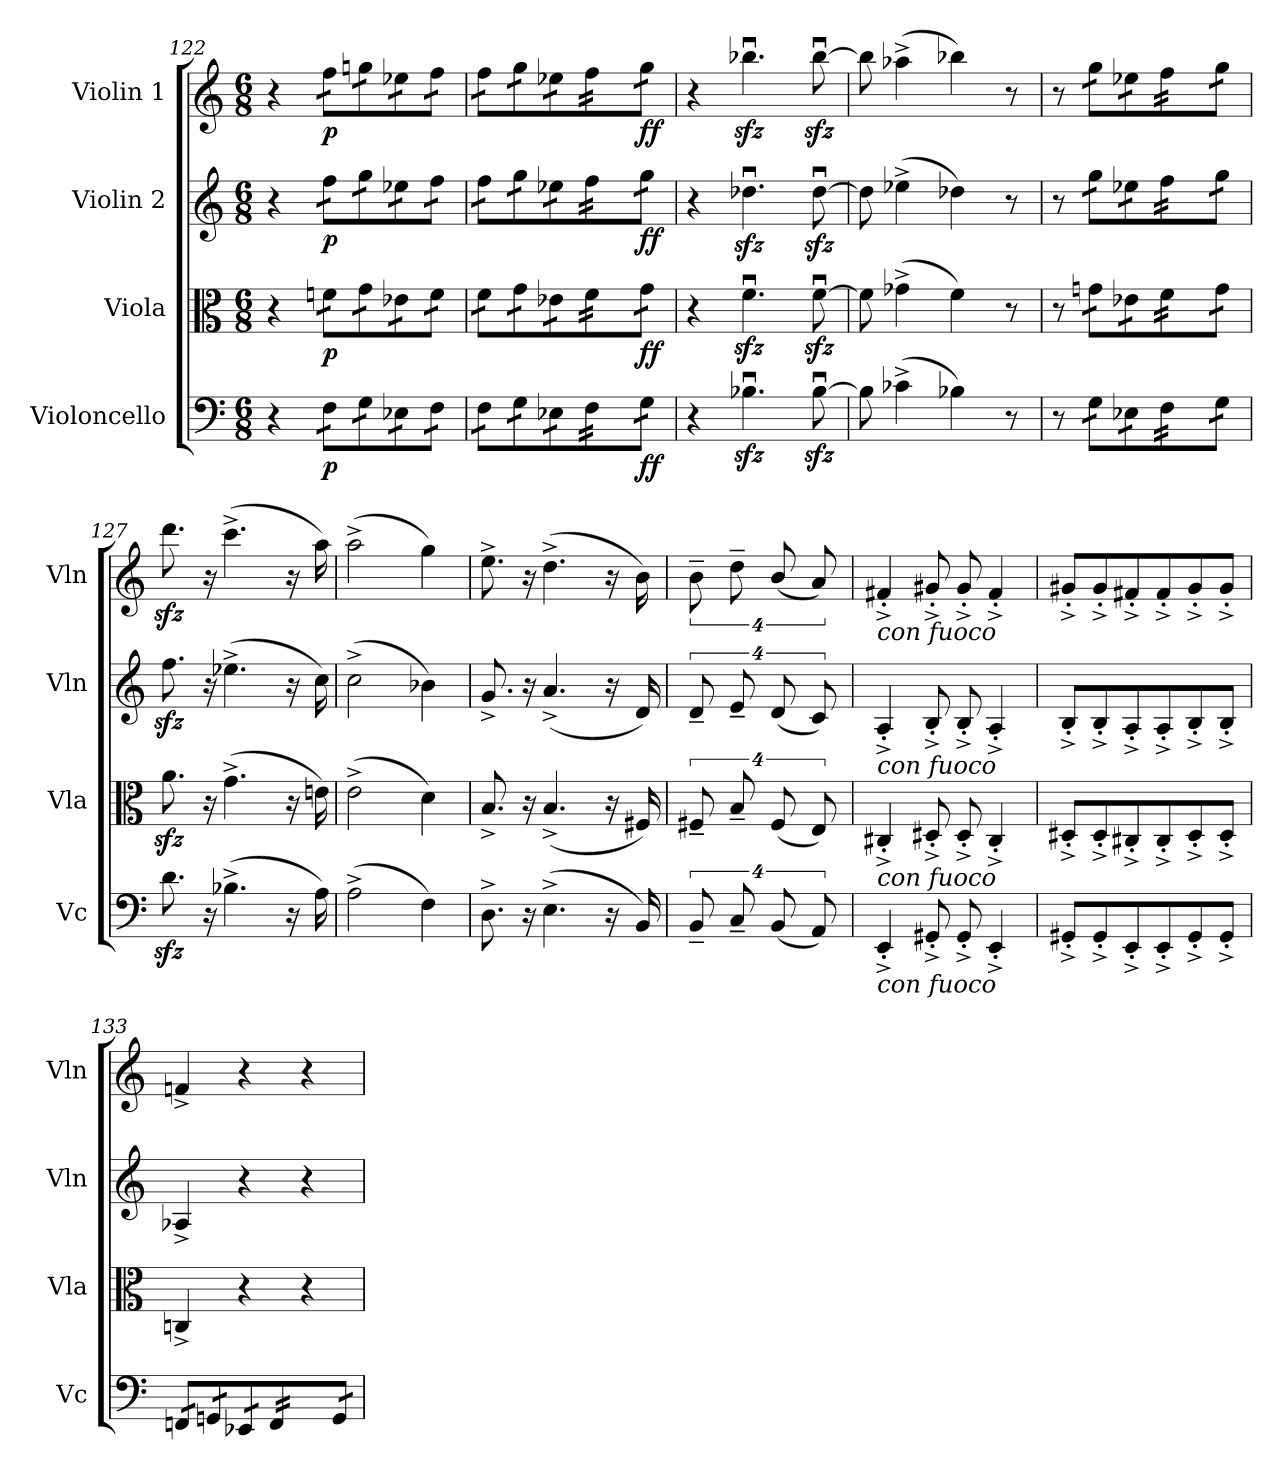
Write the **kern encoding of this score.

**kern	**dynam	**kern	**dynam	**kern	**dynam	**kern	**dynam
*part4	*part4	*part3	*part3	*part2	*part2	*part1	*part1
*staff4	*staff4	*staff3	*staff3	*staff2	*staff2	*staff1	*staff1
*I"Violoncello	*	*I"Viola	*	*I"Violin 2	*	*I"Violin 1	*
*I'Vc	*	*I'Vla	*	*I'Vln	*	*I'Vln	*
*clefF4	*	*clefC3	*	*clefG2	*	*clefG2	*
*k[]	*	*k[]	*	*k[]	*	*k[]	*
*M6/8	*	*M6/8	*	*M6/8	*	*M6/8	*
=122	=122	=122	=122	=122	=122	=122	=122
4r	.	4r	.	4r	.	4r	.
!	!LO:DY:b	!	!LO:DY:b	!	!LO:DY:b	!	!LO:DY:b
*tremolo	*	*	*	*	*	*	*
*	*	*tremolo	*	*	*	*	*
*	*	*	*	*tremolo	*	*	*
*	*	*	*	*	*	*tremolo	*
16F\LL	p	16fn\LL	p	16ff\LL	p	16ff\LL	p
16F\	.	16fn\	.	16ff\	.	16ff\	.
16G\	.	16g\	.	16gg\	.	16ggn\	.
16G\	.	16g\	.	16gg\	.	16ggn\	.
16E-X\	.	16e-X\	.	16ee-X\	.	16ee-X\	.
16E-X\	.	16e-X\	.	16ee-X\	.	16ee-X\	.
16F\	.	16f\	.	16ff\	.	16ff\	.
16F\JJ	.	16f\JJ	.	16ff\JJ	.	16ff\JJ	.
=123	=123	=123	=123	=123	=123	=123	=123
16F\LL	.	16f\LL	.	16ff\LL	.	16ff\LL	.
16F\	.	16f\	.	16ff\	.	16ff\	.
16G\	.	16g\	.	16gg\	.	16gg\	.
16G\	.	16g\	.	16gg\	.	16gg\	.
16E-X\	.	16e-X\	.	16ee-X\	.	16ee-X\	.
16E-X\	.	16e-X\	.	16ee-X\	.	16ee-X\	.
16F\	.	16f\	.	16ff\	.	16ff\	.
16F\	.	16f\	.	16ff\	.	16ff\	.
16F\	.	16f\	.	16ff\	.	16ff\	.
16F\	.	16f\	.	16ff\	.	16ff\	.
!	!LO:DY:b	!	!LO:DY:b	!	!LO:DY:b	!	!LO:DY:b
16G\	ff	16g\	ff	16gg\	ff	16gg\	ff
16G\JJ	.	16g\JJ	.	16gg\JJ	.	16gg\JJ	.
*	*	*	*	*	*	*Xtremolo	*
*	*	*	*	*Xtremolo	*	*	*
*	*	*Xtremolo	*	*	*	*	*
*Xtremolo	*	*	*	*	*	*	*
=124	=124	=124	=124	=124	=124	=124	=124
4r	.	4r	.	4r	.	4r	.
4.B-Xzz<u\	.	4.fzz<u\	.	4.dd-Xzz<u\	.	4.bb-Xzz<u\	.
[8B-zz<u\	.	[8fzz<u\	.	[8dd-zz<u\	.	[8bb-zz<u\	.
=125	=125	=125	=125	=125	=125	=125	=125
8B-\]	.	8f\]	.	8dd-\]	.	8bb-\]	.
(>4c-X^\	.	(>4g-X^\	.	(>4ee-X^\	.	(>4aa-X^\	.
4B-X\)	.	4f\)	.	4dd-X\)	.	4bb-X\)	.
8r	.	8r	.	8r	.	8r	.
=126	=126	=126	=126	=126	=126	=126	=126
8r	.	8r	.	8r	.	8r	.
!	!LO:DY:b	!	!	!	!	!	!
!	!LO:DY:n=1:b	!	!LO:DY:b	!	!	!	!
!	!	!	!LO:DY:n=1:b	!	!LO:DY:b	!	!
!	!	!	!	!	!LO:DY:n=1:b	!	!LO:DY:b
!	!	!	!	!	!	!	!LO:DY:n=1:b
*tremolo	*	*	*	*	*	*	*
*	*	*tremolo	*	*	*	*	*
*	*	*	*	*tremolo	*	*	*
*	*	*	*	*	*	*tremolo	*
16G\LL	other-dynamics ff	16gn\LL	other-dynamics ff	16gg\LL	other-dynamics ff	16gg\LL	other-dynamics ff
16G\	.	16gn\	.	16gg\	.	16gg\	.
16E-X\	.	16e-X\	.	16ee-X\	.	16ee-X\	.
16E-X\	.	16e-X\	.	16ee-X\	.	16ee-X\	.
16F\	.	16f\	.	16ff\	.	16ff\	.
16F\	.	16f\	.	16ff\	.	16ff\	.
16F\	.	16f\	.	16ff\	.	16ff\	.
16F\	.	16f\	.	16ff\	.	16ff\	.
16G\	.	16g\	.	16gg\	.	16gg\	.
16G\JJ	.	16g\JJ	.	16gg\JJ	.	16gg\JJ	.
*	*	*	*	*	*	*Xtremolo	*
*	*	*	*	*Xtremolo	*	*	*
*	*	*Xtremolo	*	*	*	*	*
*Xtremolo	*	*	*	*	*	*	*
=127	=127	=127	=127	=127	=127	=127	=127
8.dzz<\	.	8.azz<\	.	8.ffzz<\	.	8.dddzz<\	.
16r	.	16r	.	16r	.	16r	.
(>4.B-X^\	.	(>4.g^\	.	(>4.ee-X^\	.	(>4.ccc^\	.
16r	.	16r	.	16r	.	16r	.
16A\)	.	16en\)	.	16cc\)	.	16aa\)	.
=128	=128	=128	=128	=128	=128	=128	=128
(>2A^\	.	(>2e^\	.	(>2cc^\	.	(>2aa^\	.
4F\)	.	4d\)	.	4b-X\)	.	4gg\)	.
=129	=129	=129	=129	=129	=129	=129	=129
8.D^\	.	8.B^/	.	8.g^/	.	8.ee^\	.
16r	.	16r	.	16r	.	16r	.
(>4.E^\	.	(<4.B^/	.	(<4.a^/	.	(>4.dd^\	.
16r	.	16r	.	16r	.	16r	.
16BB/)	.	16F#X/)	.	16d/)	.	16b\)	.
=130	=130	=130	=130	=130	=130	=130	=130
16%3BB~/	.	16%3F#X~/	.	16%3d~/	.	16%3b~\	.
16%3C~/	.	16%3B~/	.	16%3e~/	.	16%3dd~\	.
(<16%3BB/	.	(<16%3F#/	.	(<16%3d/	.	(<16%3b/	.
16%3AA/)	.	16%3E/)	.	16%3c/)	.	16%3a/)	.
=131	=131	=131	=131	=131	=131	=131	=131
!	!	!	!	!	!	!LO:TX:b:i:t=con fuoco	!
!	!	!	!	!LO:TX:b:i:t=con fuoco	!	!	!
!	!	!LO:TX:b:i:t=con fuoco	!	!	!	!	!
!LO:TX:b:i:t=con fuoco	!	!	!	!	!	!	!
4EE'^/	.	4C#X'^/	.	4A'^/	.	4f#X'^/	.
8GG#X'^/	.	8D#X'^/	.	8B'^/	.	8g#X'^/	.
8GG#'^/	.	8D#'^/	.	8B'^/	.	8g#'^/	.
4EE'^/	.	4C#'^/	.	4A'^/	.	4f#'^/	.
=132	=132	=132	=132	=132	=132	=132	=132
8GG#X'^/L	.	8D#X'^/L	.	8B'^/L	.	8g#X'^/L	.
8GG#'^/	.	8D#'^/	.	8B'^/	.	8g#'^/	.
8EE'^/	.	8C#X'^/	.	8A'^/	.	8f#X'^/	.
8EE'^/	.	8C#'^/	.	8A'^/	.	8f#'^/	.
8GG#'^/	.	8D#'^/	.	8B'^/	.	8g#'^/	.
8GG#'^/J	.	8D#'^/J	.	8B'^/J	.	8g#'^/J	.
=133	=133	=133	=133	=133	=133	=133	=133
*tremolo	*	*	*	*	*	*	*
16FFn/LL	.	4Cn^/	.	4A-X^/	.	4fn^/	.
16FFn/	.	.	.	.	.	.	.
16GGn/	.	.	.	.	.	.	.
16GGn/	.	.	.	.	.	.	.
16EE-X/	.	4r	.	4r	.	4r	.
16EE-X/	.	.	.	.	.	.	.
16FF/	.	.	.	.	.	.	.
16FF/	.	.	.	.	.	.	.
16FF/	.	4r	.	4r	.	4r	.
16FF/	.	.	.	.	.	.	.
16GG/	.	.	.	.	.	.	.
16GG/JJ	.	.	.	.	.	.	.
*Xtremolo	*	*	*	*	*	*	*
=	=	=	=	=	=	=	=
*-	*-	*-	*-	*-	*-	*-	*-
